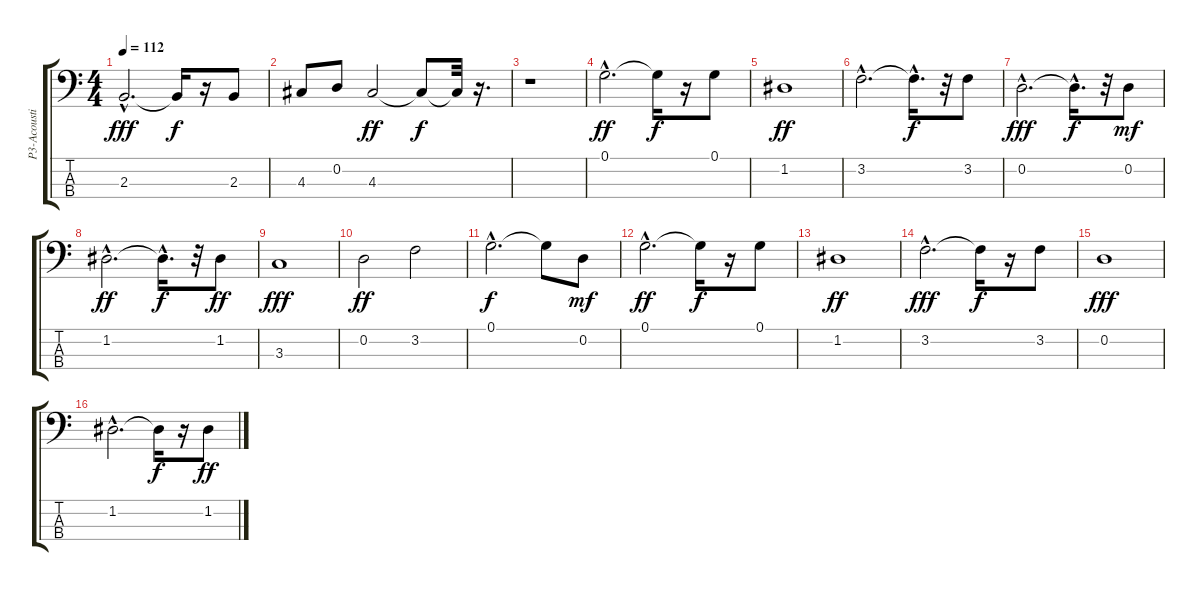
\track ("P3-Acoustic Bass" "P3-Acousti") {instrument acousticbass}
\staff {score tabs}
\tuning (G2 D2 A1 E1) {hide}
\ts (4 4)
\tempo 112
\clef f4
\ks c
2.3{hac}.2{d dy fff} 2.3{t}.16{dy f} r.16 2.3.8 |
4.3.8 0.2.8 4.3.2{dy ff} 4.3{t}.8{dy f} 4.3{t}.32 r.16{d} |
r.1 |
0.1{hac}.2{d dy ff} 0.1{t}.16{dy f} r.16 0.1.8 |
1.2.1{dy ff} |
3.2{hac}.2{d} 3.2{hac t}.16{d dy f} r.32 3.2.8 |
0.2{hac}.2{d dy fff} 0.2{hac t}.16{d dy f} r.32 0.2.8{dy mf} |
1.2{hac}.2{d dy ff} 1.2{hac t}.16{d dy f} r.32 1.2.8{dy ff} |
3.3.1{dy fff} |
0.2.2{dy ff} 3.2.2 |
0.1{hac}.2{d dy f} 0.1{t}.8 0.2.8{dy mf} |
0.1{hac}.2{d dy ff} 0.1{t}.16{dy f} r.16 0.1.8 |
1.2.1{dy ff} |
3.2{hac}.2{d dy fff} 3.2{t}.16{dy f} r.16 3.2.8 |
0.2.1{dy fff} |
1.2{hac}.2{d} 1.2{t}.16{dy f} r.16 1.2.8{dy ff}
